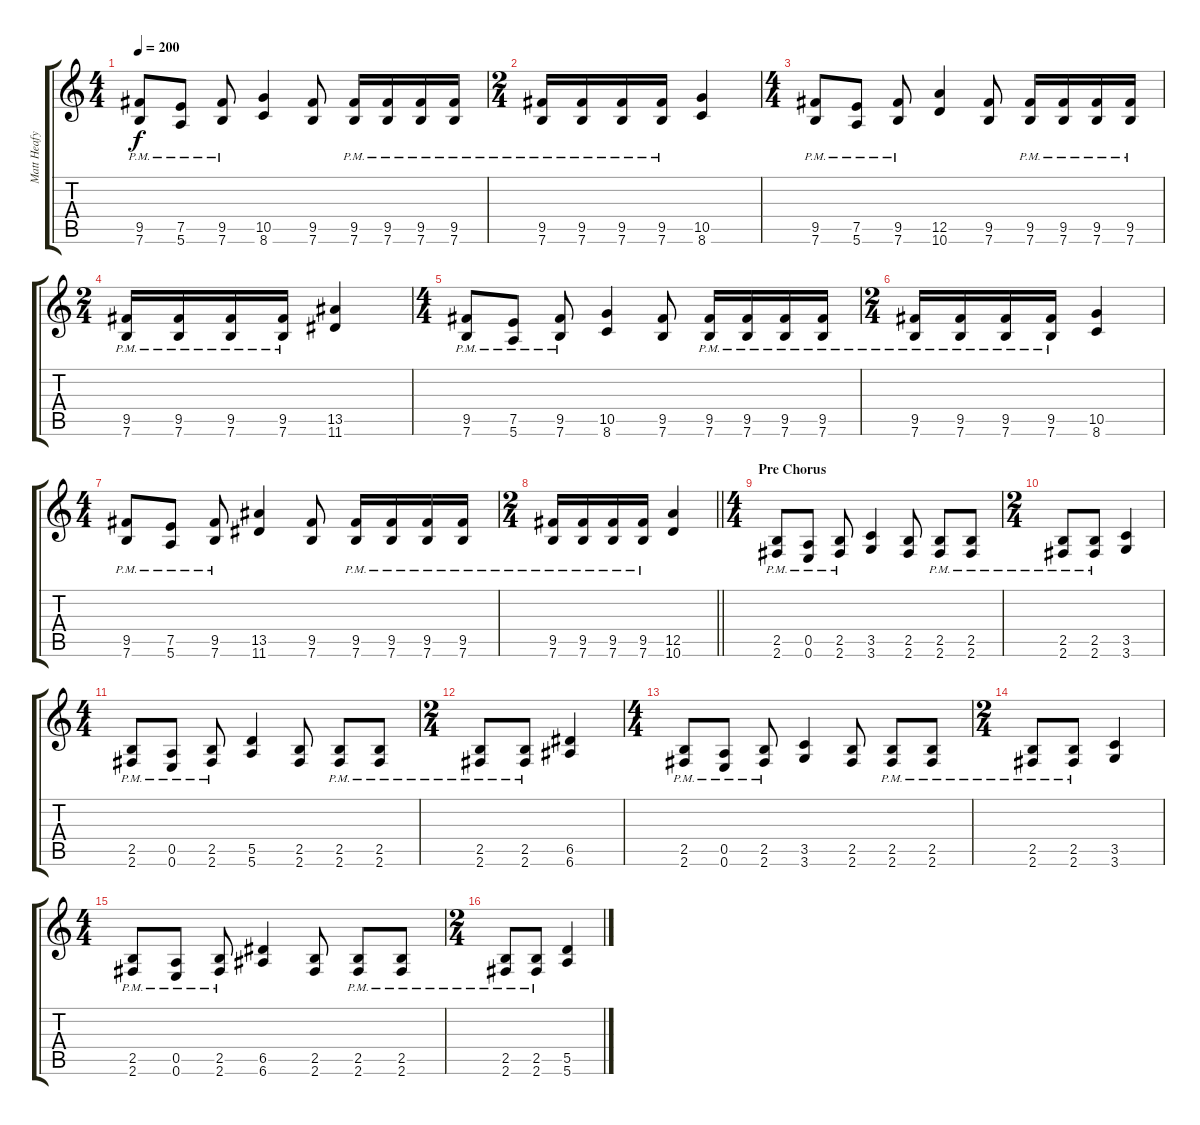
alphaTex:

\track ("Matt Heafy" "Matt Heafy") {instrument distortionguitar}
\staff {score tabs}
\tuning (E4 B3 G3 D3 A2 E2) {hide}
\ts (4 4)
\tempo 200
\clef g2
\ks c
(9.5{pm} 7.6{pm}).8{dy f} (7.5{pm} 5.6{pm}).8 (9.5{pm} 7.6{pm}).8 (10.5 8.6).4 (9.5 7.6).8 (9.5{pm} 7.6{pm}).16 (9.5{pm} 7.6{pm}).16 (9.5{pm} 7.6{pm}).16 (9.5{pm} 7.6{pm}).16 |
\ts (2 4)
(9.5{pm} 7.6{pm}).16 (9.5{pm} 7.6{pm}).16 (9.5{pm} 7.6{pm}).16 (9.5{pm} 7.6{pm}).16 (10.5 8.6).4 |
\ts (4 4)
(9.5{pm} 7.6{pm}).8 (7.5{pm} 5.6{pm}).8 (9.5{pm} 7.6{pm}).8 (12.5 10.6).4 (9.5 7.6).8 (9.5{pm} 7.6{pm}).16 (9.5{pm} 7.6{pm}).16 (9.5{pm} 7.6{pm}).16 (9.5{pm} 7.6{pm}).16 |
\ts (2 4)
(9.5{pm} 7.6{pm}).16 (9.5{pm} 7.6{pm}).16 (9.5{pm} 7.6{pm}).16 (9.5{pm} 7.6{pm}).16 (13.5 11.6).4 |
\ts (4 4)
(9.5{pm} 7.6{pm}).8 (7.5{pm} 5.6{pm}).8 (9.5{pm} 7.6{pm}).8 (10.5 8.6).4 (9.5 7.6).8 (9.5{pm} 7.6{pm}).16 (9.5{pm} 7.6{pm}).16 (9.5{pm} 7.6{pm}).16 (9.5{pm} 7.6{pm}).16 |
\ts (2 4)
(9.5{pm} 7.6{pm}).16 (9.5{pm} 7.6{pm}).16 (9.5{pm} 7.6{pm}).16 (9.5{pm} 7.6{pm}).16 (10.5 8.6).4 |
\ts (4 4)
(9.5{pm} 7.6{pm}).8 (7.5{pm} 5.6{pm}).8 (9.5{pm} 7.6{pm}).8 (13.5 11.6).4 (9.5 7.6).8 (9.5{pm} 7.6{pm}).16 (9.5{pm} 7.6{pm}).16 (9.5{pm} 7.6{pm}).16 (9.5{pm} 7.6{pm}).16 |
\ts (2 4)
\barLineRight lightlight
(9.5{pm} 7.6{pm}).16 (9.5{pm} 7.6{pm}).16 (9.5{pm} 7.6{pm}).16 (9.5{pm} 7.6{pm}).16 (12.5 10.6).4 |
\ts (4 4)
\section ("" "Pre Chorus")
(2.5{pm} 2.6{pm}).8 (0.5{pm} 0.6{pm}).8 (2.5{pm} 2.6{pm}).8 (3.5 3.6).4 (2.5 2.6).8 (2.5{pm} 2.6{pm}).8 (2.5{pm} 2.6{pm}).8 |
\ts (2 4)
(2.5{pm} 2.6{pm}).8 (2.5{pm} 2.6{pm}).8 (3.5 3.6).4 |
\ts (4 4)
(2.5{pm} 2.6{pm}).8 (0.5{pm} 0.6{pm}).8 (2.5{pm} 2.6{pm}).8 (5.5 5.6).4 (2.5 2.6).8 (2.5{pm} 2.6{pm}).8 (2.5{pm} 2.6{pm}).8 |
\ts (2 4)
(2.5{pm} 2.6{pm}).8 (2.5{pm} 2.6{pm}).8 (6.5 6.6).4 |
\ts (4 4)
(2.5{pm} 2.6{pm}).8 (0.5{pm} 0.6{pm}).8 (2.5{pm} 2.6{pm}).8 (3.5 3.6).4 (2.5 2.6).8 (2.5{pm} 2.6{pm}).8 (2.5{pm} 2.6{pm}).8 |
\ts (2 4)
(2.5{pm} 2.6{pm}).8 (2.5{pm} 2.6{pm}).8 (3.5 3.6).4 |
\ts (4 4)
(2.5{pm} 2.6{pm}).8 (0.5{pm} 0.6{pm}).8 (2.5{pm} 2.6{pm}).8 (6.5 6.6).4 (2.5 2.6).8 (2.5{pm} 2.6{pm}).8 (2.5{pm} 2.6{pm}).8 |
\ts (2 4)
(2.5{pm} 2.6{pm}).8 (2.5{pm} 2.6{pm}).8 (5.5 5.6).4
